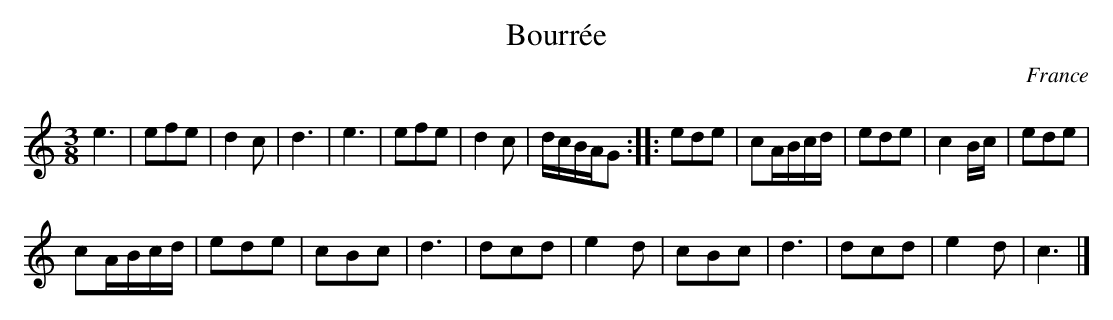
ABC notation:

X:1
T:Bourr\'ee
M:3/8
L:1/8
O:France
K:C
e3| efe| d2c| d3| e3| efe| d2c| d/c/B/A/G::\
ede| cA/B/c/d/| ede| c2B/c/| ede|
cA/B/c/d/| ede| cBc|\
d3| dcd| e2d| cBc| d3| dcd| e2d| c3 |]
